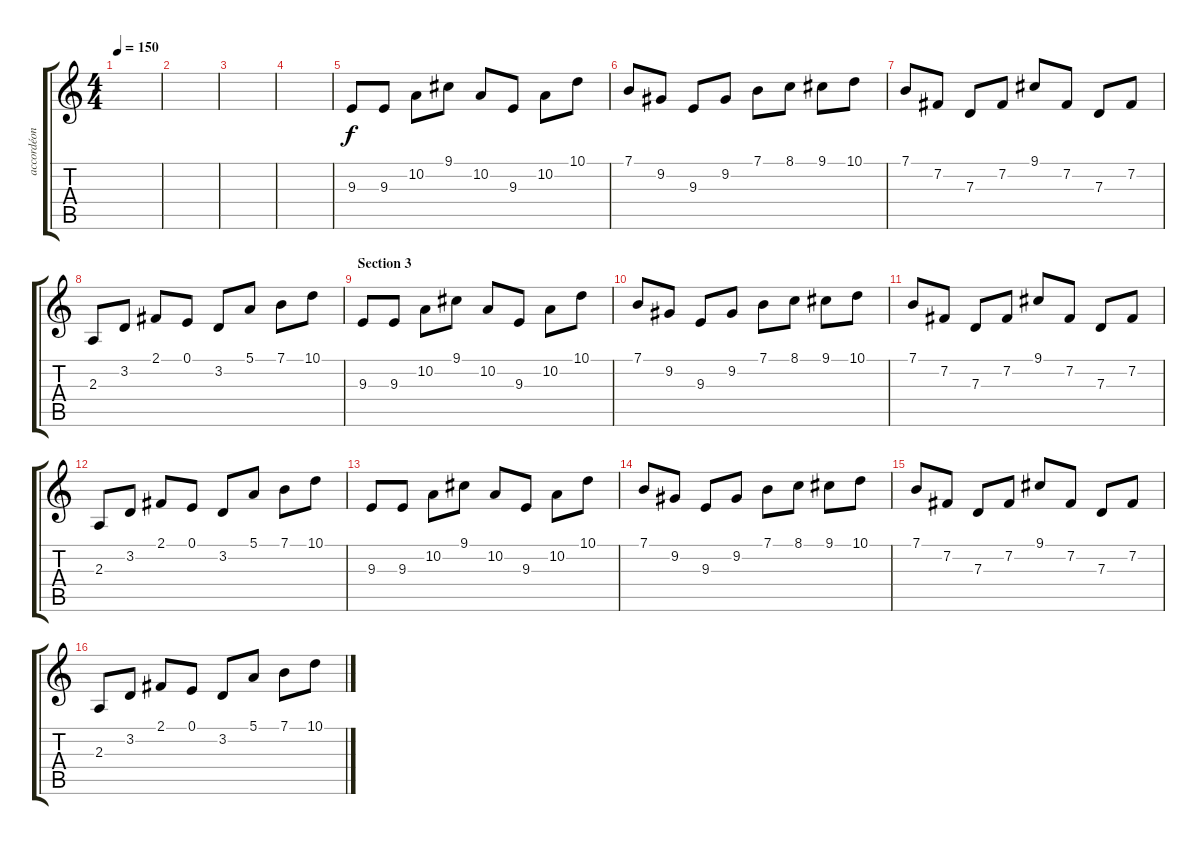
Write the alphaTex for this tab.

\track ("accordéon" "accordéon") {instrument accordion}
\staff {score tabs}
\tuning (E4 B3 G3 D3 A2 E2) {hide}
\ts (4 4)
\tempo 150
\clef g2
\ks c
|
|
|
|
9.3.8 9.3.8 10.2.8 9.1.8 10.2.8 9.3.8 10.2.8 10.1.8 |
7.1.8 9.2.8 9.3.8 9.2.8 7.1.8 8.1.8 9.1.8 10.1.8 |
7.1.8 7.2.8 7.3.8 7.2.8 9.1.8 7.2.8 7.3.8 7.2.8 |
2.3.8 3.2.8 2.1.8 0.1.8 3.2.8 5.1.8 7.1.8 10.1.8 |
\section ("" "Section 3")
9.3.8 9.3.8 10.2.8 9.1.8 10.2.8 9.3.8 10.2.8 10.1.8 |
7.1.8 9.2.8 9.3.8 9.2.8 7.1.8 8.1.8 9.1.8 10.1.8 |
7.1.8 7.2.8 7.3.8 7.2.8 9.1.8 7.2.8 7.3.8 7.2.8 |
2.3.8 3.2.8 2.1.8 0.1.8 3.2.8 5.1.8 7.1.8 10.1.8 |
9.3.8 9.3.8 10.2.8 9.1.8 10.2.8 9.3.8 10.2.8 10.1.8 |
7.1.8 9.2.8 9.3.8 9.2.8 7.1.8 8.1.8 9.1.8 10.1.8 |
7.1.8 7.2.8 7.3.8 7.2.8 9.1.8 7.2.8 7.3.8 7.2.8 |
2.3.8 3.2.8 2.1.8 0.1.8 3.2.8 5.1.8 7.1.8 10.1.8
